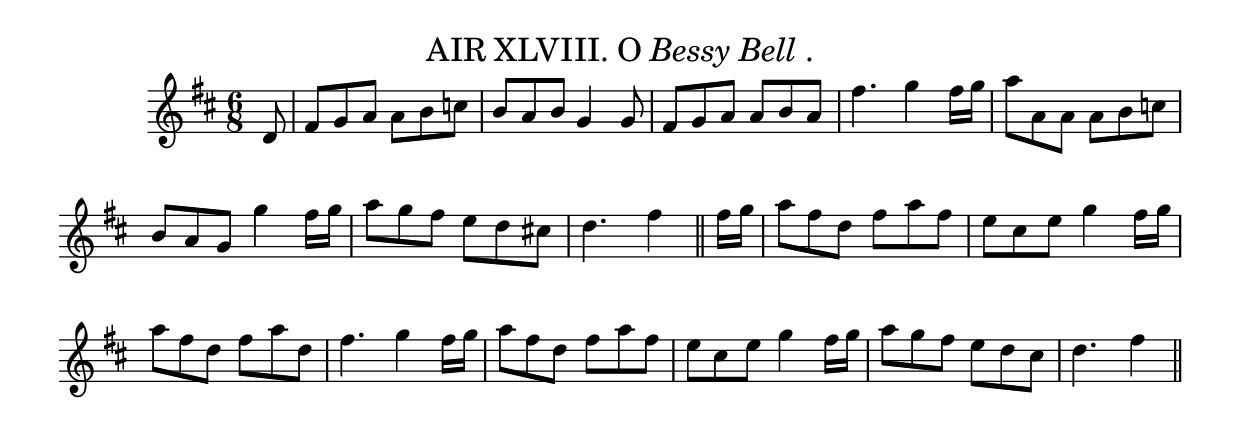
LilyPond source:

\version "2.10.25" 
\include "english.ly"

\header
  {title = \markup \smaller \normal-text
    {AIR XLVIII. O \italic {Bessy Bell}.}
  }

\score
  {
  \new Staff
  \relative c'
    {
    \key d \major
    \time 6/8
    \clef treble
    \partial 8
    d8 | fs8 g a a b c | b8 a b g4 g8 | fs8 g a a b a | fs'4. g4 fs16 g |
    a8 a, a a b c | b8 a g g'4 fs16 g | a8 g fs e d cs! |
    d4. fs4 \bar "||" fs16 g | a8 fs d fs a fs | e8 cs e g4 fs16 g |
    a8 fs d fs a d, | fs4. g4 fs16 g | a8 fs d fs a fs |
    e8 cs e g4 fs16 g | a8 g fs e d cs | d4. fs4 \bar "||"  % printed ":|"
    }
  \layout
    { \context
      { \Score
        \remove Bar_number_engraver
       }
    }
  \midi
    { \context
       { \Score tempoWholesPerMinute = #(ly:make-moment 120 4) } 
    }
  } 
